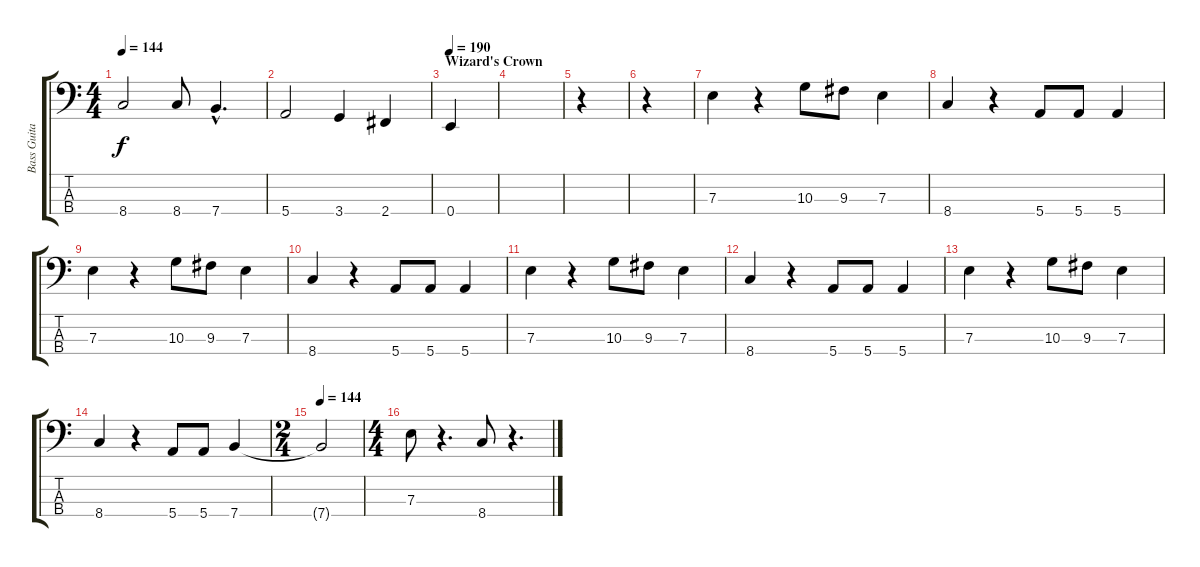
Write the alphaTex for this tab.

\track ("Bass Guitar" "Bass Guita") {instrument electricbassfinger}
\staff {score tabs}
\tuning (G2 D2 A1 E1) {hide}
\ts (4 4)
\tempo 144
\clef f4
\ks c
8.4.2{dy f} 8.4.8 7.4{hac}.4{d} |
5.4.2 3.4.4 2.4.4 |
\section ("" "Wizard's Crown")
\tempo 190
0.4.4 |
|
r.4 |
r.4 |
7.3.4 r.4 10.3.8 9.3.8 7.3.4 |
8.4.4 r.4 5.4.8 5.4.8 5.4.4 |
7.3.4 r.4 10.3.8 9.3.8 7.3.4 |
8.4.4 r.4 5.4.8 5.4.8 5.4.4 |
7.3.4 r.4 10.3.8 9.3.8 7.3.4 |
8.4.4 r.4 5.4.8 5.4.8 5.4.4 |
7.3.4 r.4 10.3.8 9.3.8 7.3.4 |
8.4.4 r.4 5.4.8 5.4.8 7.4.4 |
\ts (2 4)
\tempo 144
7.4{t}.2 |
\ts (4 4)
7.3.8 r.4{d} 8.4.8 r.4{d}
